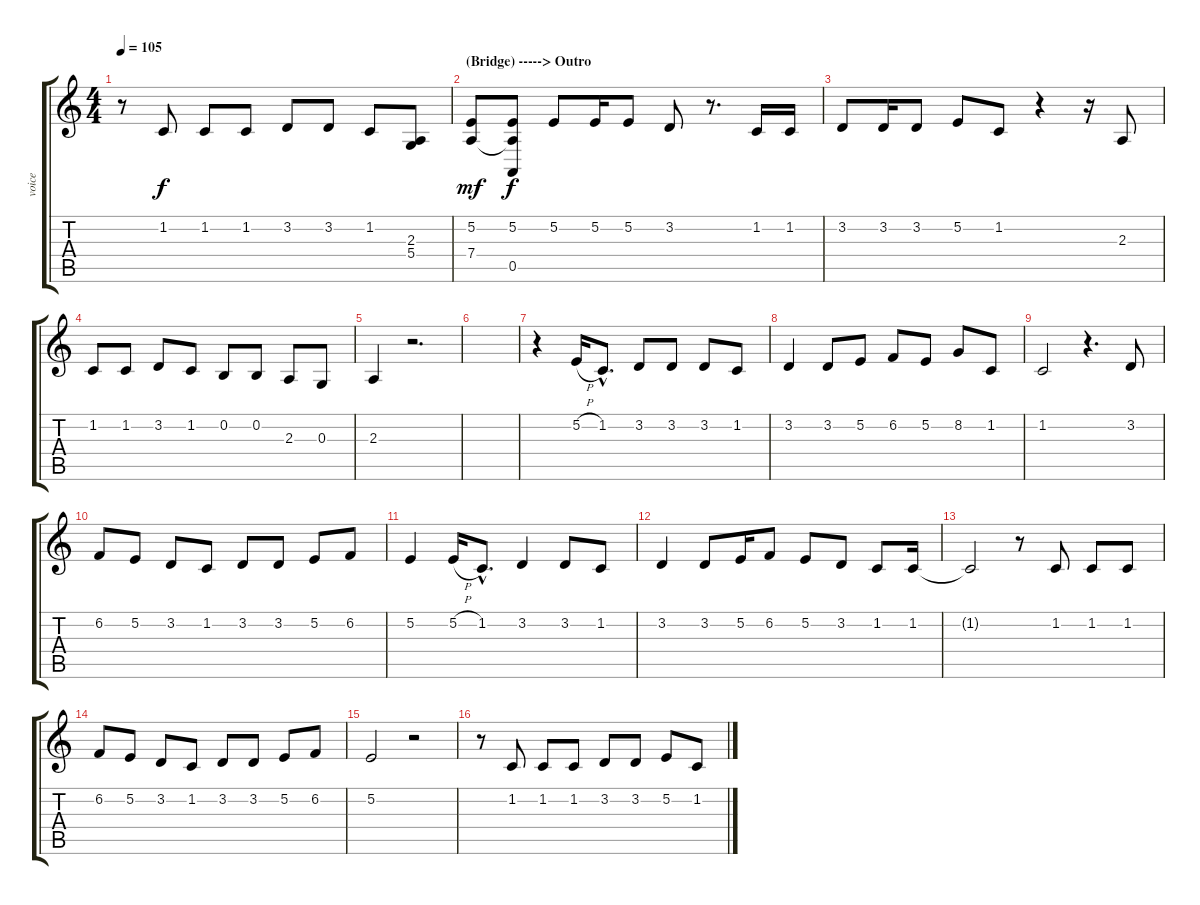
\track ("voice" "voice") {instrument altosax}
\staff {score tabs}
\tuning (E4 B3 G3 D3 A2 E2) {hide}
\ts (4 4)
\tempo 105
\clef g2
\ks c
r.8{dy f} 1.2.8 1.2.8 1.2.8 3.2.8 3.2.8 1.2.8 (2.3 5.4).8 |
\section ("" "(Bridge) -----> Outro")
(5.2 7.4).8{dy mf} (5.2 7.4{t} 0.5).8{dy f} 5.2.8 5.2.16 5.2.8 3.2.8 r.8{d} 1.2.16 1.2.16 |
3.2.8 3.2.16 3.2.8 5.2.8 1.2.8 r.4 r.16 2.3.8 |
1.2.8 1.2.8 3.2.8 1.2.8 0.2.8 0.2.8 2.3.8 0.3.8 |
2.3.4 r.2{d} |
|
r.4 5.2{h}.16 1.2{hac}.8{d} 3.2.8 3.2.8 3.2.8 1.2.8 |
3.2.4 3.2.8 5.2.8 6.2.8 5.2.8 8.2.8 1.2.8 |
1.2.2 r.4{d} 3.2.8 |
6.2.8 5.2.8 3.2.8 1.2.8 3.2.8 3.2.8 5.2.8 6.2.8 |
5.2.4 5.2{h}.16 1.2{hac}.8{d} 3.2.4 3.2.8 1.2.8 |
3.2.4 3.2.8 5.2.16 6.2.8 5.2.8 3.2.8 1.2.8 1.2.16 |
1.2{t}.2 r.8 1.2.8 1.2.8 1.2.8 |
6.2.8 5.2.8 3.2.8 1.2.8 3.2.8 3.2.8 5.2.8 6.2.8 |
5.2.2 r.2 |
r.8 1.2.8 1.2.8 1.2.8 3.2.8 3.2.8 5.2.8 1.2.8
